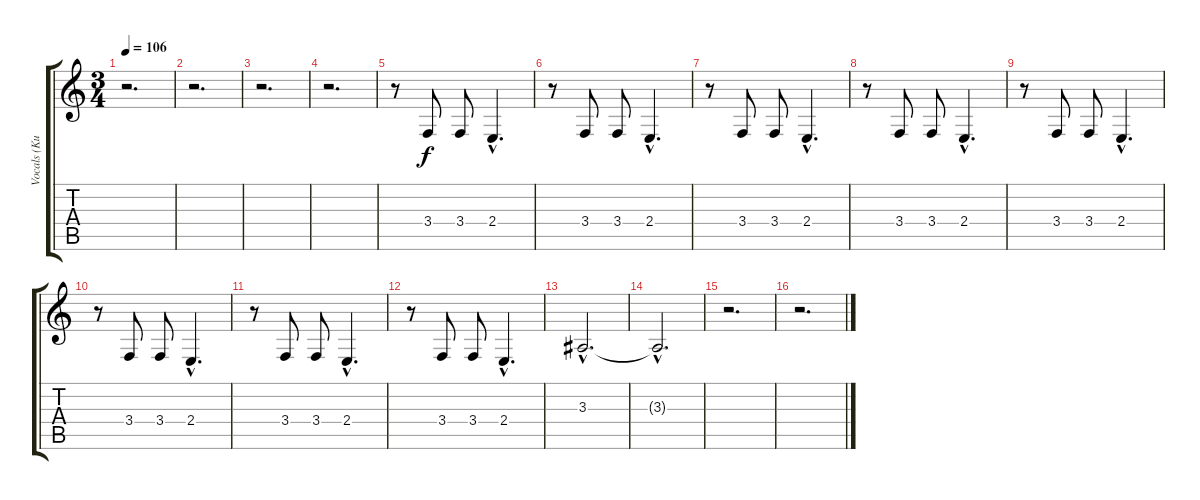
\track ("Vocals (Kurt)" "Vocals (Ku") {instrument brightacousticpiano}
\staff {score tabs}
\tuning (E4 B3 G3 D3 A2 E2) {hide}
\ts (3 4)
\tempo 106
\clef g2
\ks c
r.2{d dy f} |
r.2{d} |
r.2{d} |
r.2{d} |
r.8 3.4.8 3.4.8 2.4{hac}.4{d} |
r.8 3.4.8 3.4.8 2.4{hac}.4{d} |
r.8 3.4.8 3.4.8 2.4{hac}.4{d} |
r.8 3.4.8 3.4.8 2.4{hac}.4{d} |
r.8 3.4.8 3.4.8 2.4{hac}.4{d} |
r.8 3.4.8 3.4.8 2.4{hac}.4{d} |
r.8 3.4.8 3.4.8 2.4{hac}.4{d} |
r.8 3.4.8 3.4.8 2.4{hac}.4{d} |
3.3{hac}.2{d} |
3.3{hac t}.2{d} |
r.2{d} |
r.2{d}
